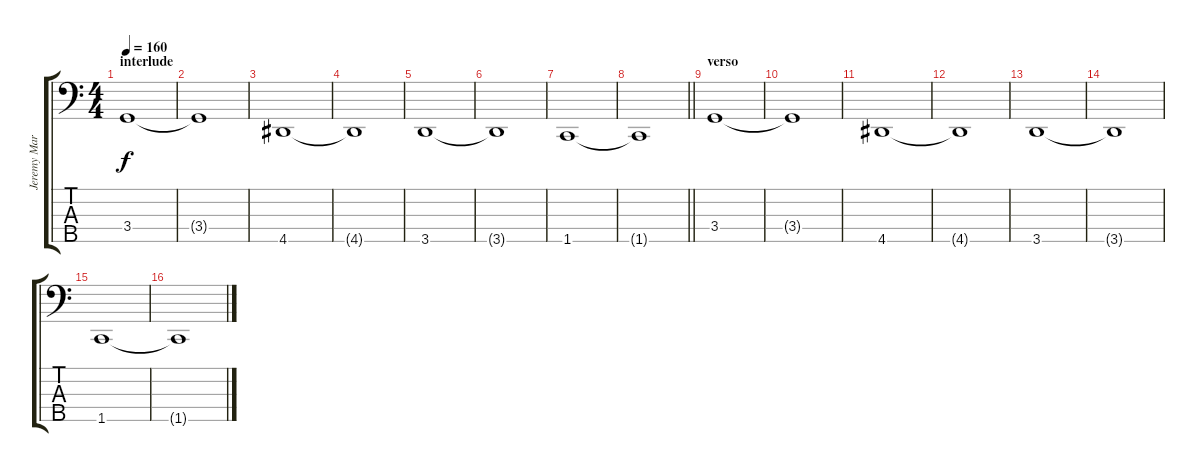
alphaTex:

\track ("Jeremy Marshall" "Jeremy Mar") {instrument electricbassfinger}
\staff {score tabs}
\tuning (G2 D2 A1 E1 B0) {hide}
\ts (4 4)
\section ("" "interlude")
\tempo 160
\clef f4
\ks c
3.4.1{dy f volume 16 balance 8} |
3.4{t}.1 |
4.5.1 |
4.5{t}.1 |
3.5.1 |
3.5{t}.1 |
1.5.1 |
\barLineRight lightlight
1.5{t}.1 |
\section ("" "verso")
3.4.1 |
3.4{t}.1 |
4.5.1 |
4.5{t}.1 |
3.5.1 |
3.5{t}.1 |
1.5.1 |
1.5{t}.1
